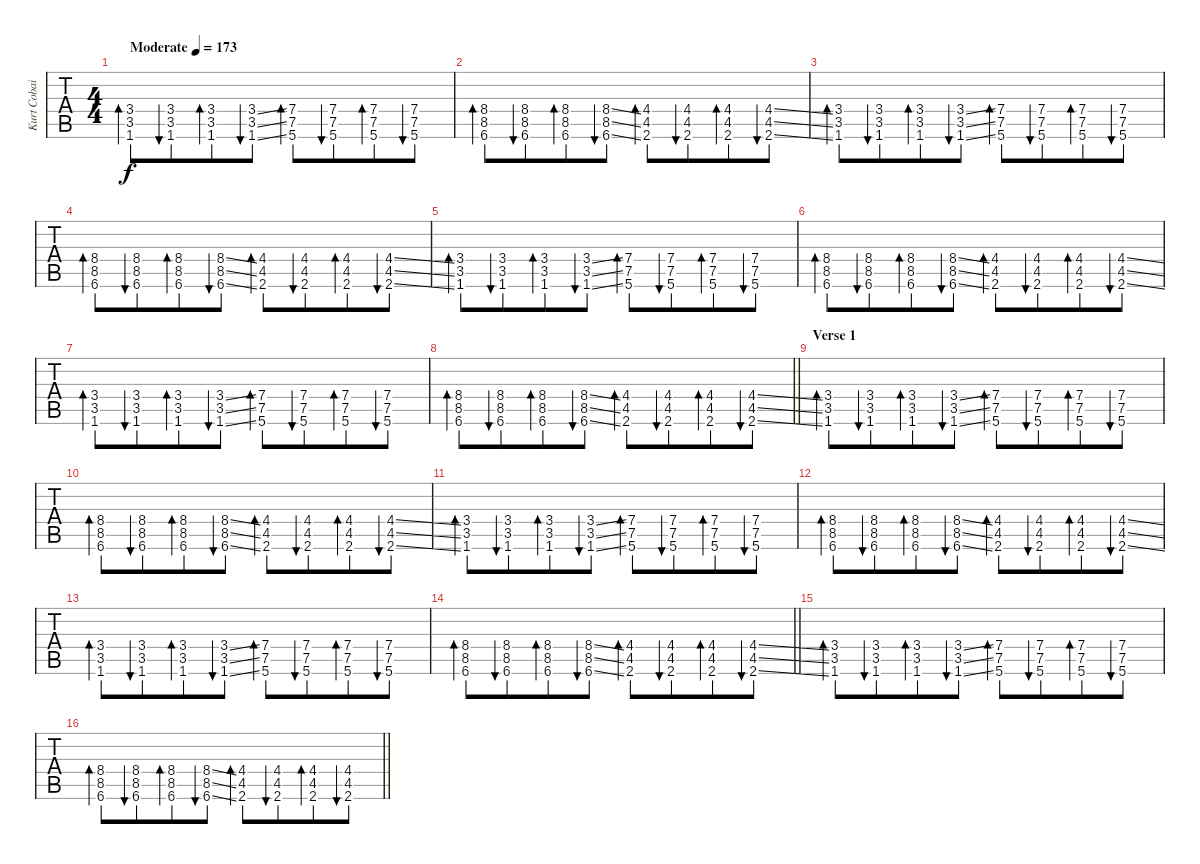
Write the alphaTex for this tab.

\track ("Kurt Cobain" "Kurt Cobai") {instrument distortionguitar}
\staff {tabs}
\tuning (E4 B3 G3 D3 A2 E2) {hide}
\ts (4 4)
\tempo (173 "Moderate")
\clef g2
\ks c
(3.4 3.5 1.6).8{bd 60 dy f instrument distortionguitar} (3.4 3.5 1.6).8{bu 60 beam merge} (3.4 3.5 1.6).8{bd 60} (3.4{ss} 3.5{ss} 1.6{ss}).8{bu 60} (7.4 7.5 5.6).8{bd 60} (7.4 7.5 5.6).8{bu 60 beam merge} (7.4 7.5 5.6).8{bd 60} (7.4 7.5 5.6).8{bu 60} |
(8.4 8.5 6.6).8{bd 60} (8.4 8.5 6.6).8{bu 60 beam merge} (8.4 8.5 6.6).8{bd 60} (8.4{ss} 8.5{ss} 6.6{ss}).8{bu 60} (4.4 4.5 2.6).8{bd 60} (4.4 4.5 2.6).8{bu 60 beam merge} (4.4 4.5 2.6).8{bd 60} (4.4{ss} 4.5{ss} 2.6{ss}).8{bu 60} |
(3.4 3.5 1.6).8{bd 60} (3.4 3.5 1.6).8{bu 60 beam merge} (3.4 3.5 1.6).8{bd 60} (3.4{ss} 3.5{ss} 1.6{ss}).8{bu 60} (7.4 7.5 5.6).8{bd 60} (7.4 7.5 5.6).8{bu 60 beam merge} (7.4 7.5 5.6).8{bd 60} (7.4 7.5 5.6).8{bu 60} |
(8.4 8.5 6.6).8{bd 60} (8.4 8.5 6.6).8{bu 60 beam merge} (8.4 8.5 6.6).8{bd 60} (8.4{ss} 8.5{ss} 6.6{ss}).8{bu 60} (4.4 4.5 2.6).8{bd 60} (4.4 4.5 2.6).8{bu 60 beam merge} (4.4 4.5 2.6).8{bd 60} (4.4{ss} 4.5{ss} 2.6{ss}).8{bu 60} |
(3.4 3.5 1.6).8{bd 60} (3.4 3.5 1.6).8{bu 60 beam merge} (3.4 3.5 1.6).8{bd 60} (3.4{ss} 3.5{ss} 1.6{ss}).8{bu 60} (7.4 7.5 5.6).8{bd 60} (7.4 7.5 5.6).8{bu 60 beam merge} (7.4 7.5 5.6).8{bd 60} (7.4 7.5 5.6).8{bu 60} |
(8.4 8.5 6.6).8{bd 60} (8.4 8.5 6.6).8{bu 60 beam merge} (8.4 8.5 6.6).8{bd 60} (8.4{ss} 8.5{ss} 6.6{ss}).8{bu 60} (4.4 4.5 2.6).8{bd 60} (4.4 4.5 2.6).8{bu 60 beam merge} (4.4 4.5 2.6).8{bd 60} (4.4{ss} 4.5{ss} 2.6{ss}).8{bu 60} |
(3.4 3.5 1.6).8{bd 60} (3.4 3.5 1.6).8{bu 60 beam merge} (3.4 3.5 1.6).8{bd 60} (3.4{ss} 3.5{ss} 1.6{ss}).8{bu 60} (7.4 7.5 5.6).8{bd 60} (7.4 7.5 5.6).8{bu 60 beam merge} (7.4 7.5 5.6).8{bd 60} (7.4 7.5 5.6).8{bu 60} |
\barLineRight lightlight
(8.4 8.5 6.6).8{bd 60} (8.4 8.5 6.6).8{bu 60 beam merge} (8.4 8.5 6.6).8{bd 60} (8.4{ss} 8.5{ss} 6.6{ss}).8{bu 60} (4.4 4.5 2.6).8{bd 60} (4.4 4.5 2.6).8{bu 60 beam merge} (4.4 4.5 2.6).8{bd 60} (4.4{ss} 4.5{ss} 2.6{ss}).8{bu 60} |
\section ("" "Verse 1")
(3.4 3.5 1.6).8{bd 60} (3.4 3.5 1.6).8{bu 60 beam merge} (3.4 3.5 1.6).8{bd 60} (3.4{ss} 3.5{ss} 1.6{ss}).8{bu 60} (7.4 7.5 5.6).8{bd 60} (7.4 7.5 5.6).8{bu 60 beam merge} (7.4 7.5 5.6).8{bd 60} (7.4 7.5 5.6).8{bu 60} |
(8.4 8.5 6.6).8{bd 60} (8.4 8.5 6.6).8{bu 60 beam merge} (8.4 8.5 6.6).8{bd 60} (8.4{ss} 8.5{ss} 6.6{ss}).8{bu 60} (4.4 4.5 2.6).8{bd 60} (4.4 4.5 2.6).8{bu 60 beam merge} (4.4 4.5 2.6).8{bd 60} (4.4{ss} 4.5{ss} 2.6{ss}).8{bu 60} |
(3.4 3.5 1.6).8{bd 60} (3.4 3.5 1.6).8{bu 60 beam merge} (3.4 3.5 1.6).8{bd 60} (3.4{ss} 3.5{ss} 1.6{ss}).8{bu 60} (7.4 7.5 5.6).8{bd 60} (7.4 7.5 5.6).8{bu 60 beam merge} (7.4 7.5 5.6).8{bd 60} (7.4 7.5 5.6).8{bu 60} |
(8.4 8.5 6.6).8{bd 60} (8.4 8.5 6.6).8{bu 60 beam merge} (8.4 8.5 6.6).8{bd 60} (8.4{ss} 8.5{ss} 6.6{ss}).8{bu 60} (4.4 4.5 2.6).8{bd 60} (4.4 4.5 2.6).8{bu 60 beam merge} (4.4 4.5 2.6).8{bd 60} (4.4{ss} 4.5{ss} 2.6{ss}).8{bu 60} |
(3.4 3.5 1.6).8{bd 60} (3.4 3.5 1.6).8{bu 60 beam merge} (3.4 3.5 1.6).8{bd 60} (3.4{ss} 3.5{ss} 1.6{ss}).8{bu 60} (7.4 7.5 5.6).8{bd 60} (7.4 7.5 5.6).8{bu 60 beam merge} (7.4 7.5 5.6).8{bd 60} (7.4 7.5 5.6).8{bu 60} |
\barLineRight lightlight
(8.4 8.5 6.6).8{bd 60} (8.4 8.5 6.6).8{bu 60 beam merge} (8.4 8.5 6.6).8{bd 60} (8.4{ss} 8.5{ss} 6.6{ss}).8{bu 60} (4.4 4.5 2.6).8{bd 60} (4.4 4.5 2.6).8{bu 60 beam merge} (4.4 4.5 2.6).8{bd 60} (4.4{ss} 4.5{ss} 2.6{ss}).8{bu 60} |
(3.4 3.5 1.6).8{bd 60} (3.4 3.5 1.6).8{bu 60 beam merge} (3.4 3.5 1.6).8{bd 60} (3.4{ss} 3.5{ss} 1.6{ss}).8{bu 60} (7.4 7.5 5.6).8{bd 60} (7.4 7.5 5.6).8{bu 60 beam merge} (7.4 7.5 5.6).8{bd 60} (7.4 7.5 5.6).8{bu 60} |
\barLineRight lightlight
(8.4 8.5 6.6).8{bd 60} (8.4 8.5 6.6).8{bu 60 beam merge} (8.4 8.5 6.6).8{bd 60} (8.4{ss} 8.5{ss} 6.6{ss}).8{bu 60} (4.4 4.5 2.6).8{bd 60} (4.4 4.5 2.6).8{bu 60 beam merge} (4.4 4.5 2.6).8{bd 60} (4.4{ss} 4.5{ss} 2.6{ss}).8{bu 60}
